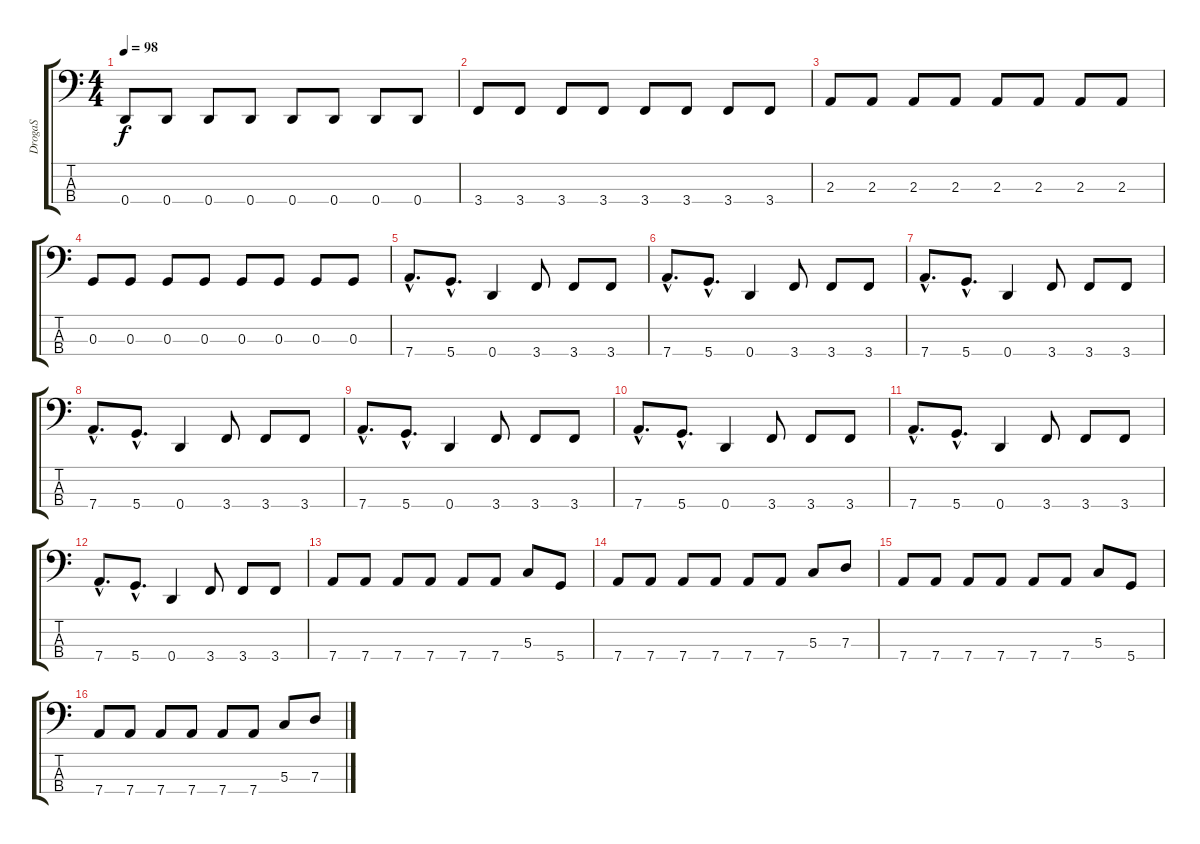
\track ("DrogaS" "DrogaS") {instrument fretlessbass}
\staff {score tabs}
\tuning (F2 C2 G1 D1) {hide}
\ts (4 4)
\tempo 98
\clef f4
\ks c
0.4.8{dy f} 0.4.8 0.4.8 0.4.8 0.4.8 0.4.8 0.4.8 0.4.8 |
3.4.8 3.4.8 3.4.8 3.4.8 3.4.8 3.4.8 3.4.8 3.4.8 |
2.3.8 2.3.8 2.3.8 2.3.8 2.3.8 2.3.8 2.3.8 2.3.8 |
0.3.8 0.3.8 0.3.8 0.3.8 0.3.8 0.3.8 0.3.8 0.3.8 |
7.4{hac}.8{d} 5.4{hac}.8{d} 0.4.4 3.4.8 3.4.8 3.4.8 |
7.4{hac}.8{d} 5.4{hac}.8{d} 0.4.4 3.4.8 3.4.8 3.4.8 |
7.4{hac}.8{d} 5.4{hac}.8{d} 0.4.4 3.4.8 3.4.8 3.4.8 |
7.4{hac}.8{d} 5.4{hac}.8{d} 0.4.4 3.4.8 3.4.8 3.4.8 |
7.4{hac}.8{d} 5.4{hac}.8{d} 0.4.4 3.4.8 3.4.8 3.4.8 |
7.4{hac}.8{d} 5.4{hac}.8{d} 0.4.4 3.4.8 3.4.8 3.4.8 |
7.4{hac}.8{d} 5.4{hac}.8{d} 0.4.4 3.4.8 3.4.8 3.4.8 |
7.4{hac}.8{d} 5.4{hac}.8{d} 0.4.4 3.4.8 3.4.8 3.4.8 |
7.4.8{instrument electricbassfinger} 7.4.8 7.4.8 7.4.8 7.4.8 7.4.8 5.3.8 5.4.8 |
7.4.8 7.4.8 7.4.8 7.4.8 7.4.8 7.4.8 5.3.8 7.3.8 |
7.4.8 7.4.8 7.4.8 7.4.8 7.4.8 7.4.8 5.3.8 5.4.8 |
7.4.8 7.4.8 7.4.8 7.4.8 7.4.8 7.4.8 5.3.8 7.3.8
